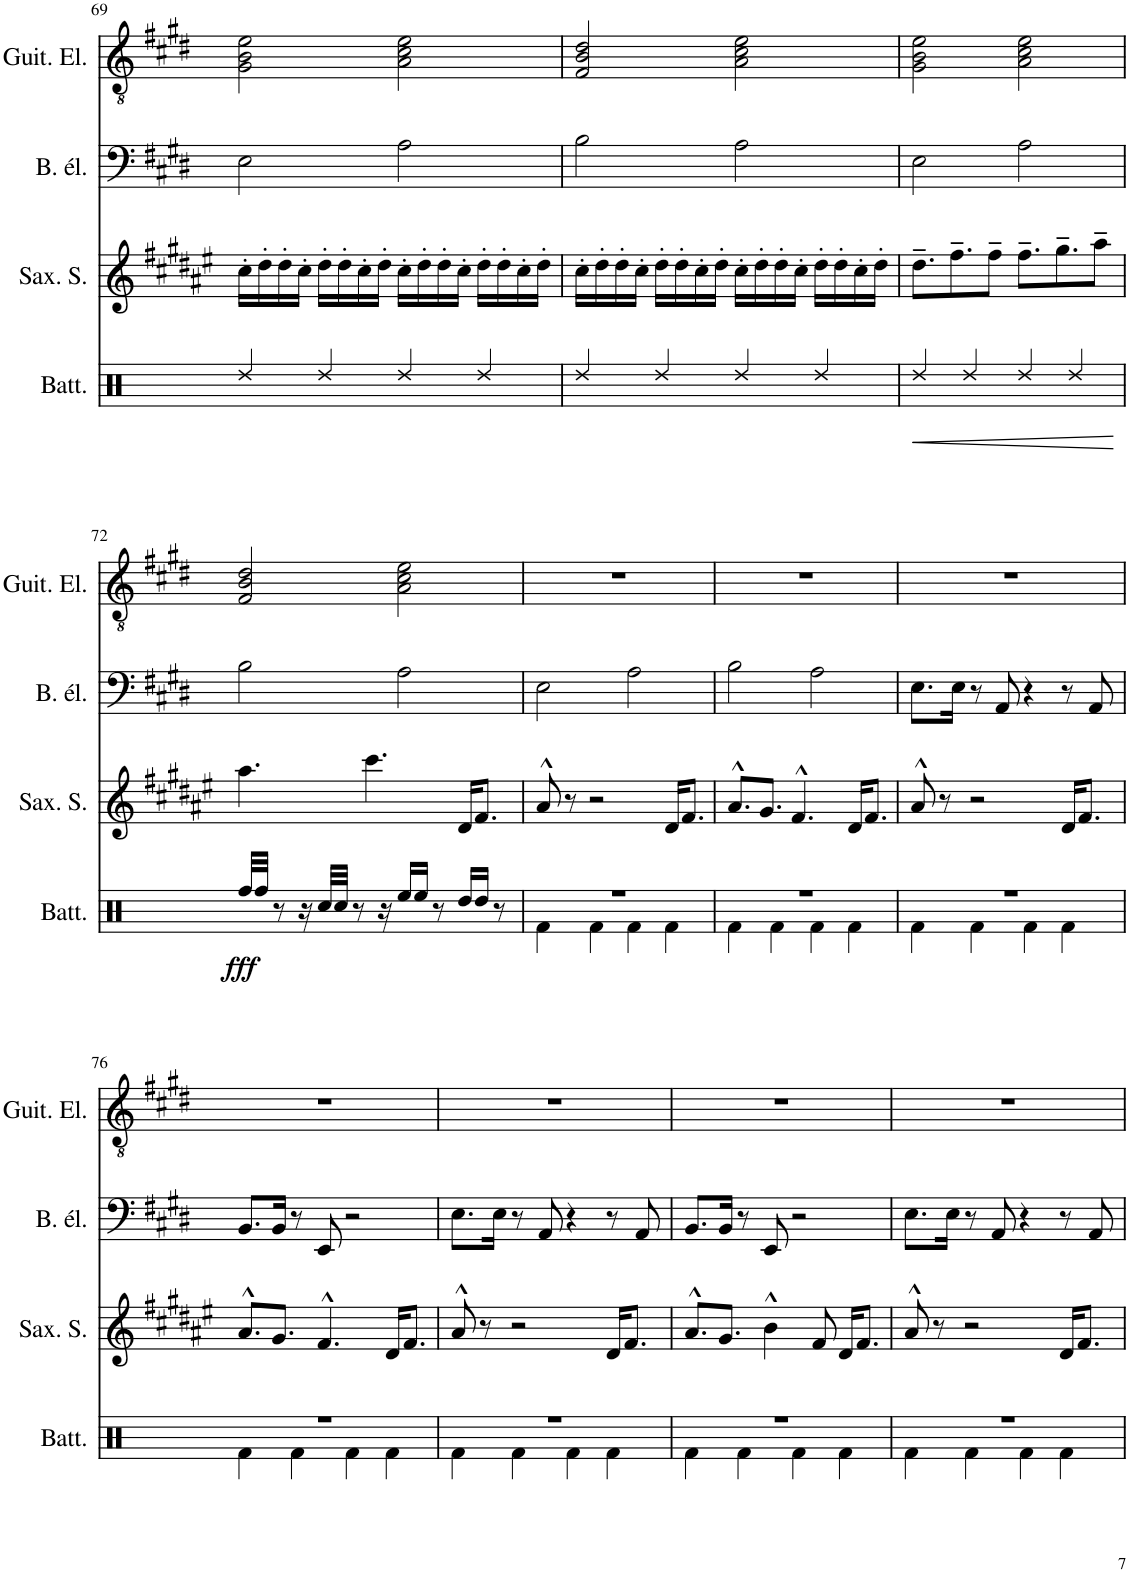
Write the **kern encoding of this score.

**kern	**dynam	**kern	**kern	**kern
*part4	*part4	*part3	*part2	*part1
*staff4	*staff4	*staff3	*staff2	*staff1
*I"Batterie	*	*I"Saxophone soprano	*I"Basse électrique	*I"Guitare électrique
*I'Batt.	*	*I'Sax. S.	*I'B. él.	*I'Guit. El.
!!LO:PB:g=z
*clefX	*	*clefG2	*clefF4	*clefGv2
*	*	*Trd1c2	*Trd7c12	*
*k[]	*	*k[f#c#g#d#a#e#]	*k[f#c#g#d#]	*k[f#c#g#d#]
*M2/2	*	*M2/2	*M2/2	*M2/2
*met(c|)	*	*met(c|)	*met(c|)	*met(c|)
=69	=69	=69	=69	=69
4Rdd/	.	16cc#'\LL	2E\	2G#\ 2B\ 2e\
.	.	16dd#'\	.	.
.	.	16dd#'\	.	.
.	.	16cc#'\JJ	.	.
4Rdd/	.	16dd#'\LL	.	.
.	.	16dd#'\	.	.
.	.	16cc#'\	.	.
.	.	16dd#'\JJ	.	.
4Rdd/	.	16cc#'\LL	2A\	2A\ 2c#\ 2e\
.	.	16dd#'\	.	.
.	.	16dd#'\	.	.
.	.	16cc#'\JJ	.	.
4Rdd/	.	16dd#'\LL	.	.
.	.	16dd#'\	.	.
.	.	16cc#'\	.	.
.	.	16dd#'\JJ	.	.
=70	=70	=70	=70	=70
4Rdd/	.	16cc#'\LL	2B\	2F#/ 2B/ 2d#/
.	.	16dd#'\	.	.
.	.	16dd#'\	.	.
.	.	16cc#'\JJ	.	.
4Rdd/	.	16dd#'\LL	.	.
.	.	16dd#'\	.	.
.	.	16cc#'\	.	.
.	.	16dd#'\JJ	.	.
4Rdd/	.	16cc#'\LL	2A\	2A\ 2c#\ 2e\
.	.	16dd#'\	.	.
.	.	16dd#'\	.	.
.	.	16cc#'\JJ	.	.
4Rdd/	.	16dd#'\LL	.	.
.	.	16dd#'\	.	.
.	.	16cc#'\	.	.
.	.	16dd#'\JJ	.	.
=71	=71	=71	=71	=71
!	!LO:HP:b	!	!	!
4Rdd/	<	8.dd#~\L	2E\	2G#\ 2B\ 2e\
.	.	8.ff#~\	.	.
4Rdd/	.	.	.	.
.	.	8ff#~\J	.	.
4Rdd/	.	8.ff#~\L	2A\	2A\ 2c#\ 2e\
.	.	8.gg#~\	.	.
4Rdd/	.	.	.	.
.	.	8aa#~\J	.	.
.	[	.	.	.
!!LO:LB:g=z
=72	=72	=72	=72	=72
!	!LO:DY:b	!	!	!
32Rff/LLL	fff	4.aa#\	2B\	2F#/ 2B/ 2d#/
32Rff/JJJ	.	.	.	.
8r	.	.	.	.
16r	.	.	.	.
32Rcc/LLL	.	.	.	.
32Rcc/JJJ	.	.	.	.
8r	.	.	.	.
.	.	4.ccc#\	.	.
16r	.	.	.	.
16Ree/LL	.	.	2A\	2A\ 2c#\ 2e\
16Ree/JJ	.	.	.	.
8r	.	.	.	.
16Rdd/LL	.	16d#/KL	.	.
16Rdd/JJ	.	8.f#/J	.	.
8r	.	.	.	.
=73	=73	=73	=73	=73
*^	*	*	*	*
1r	4Rf\	.	8a#^^/	2E\	1r
.	.	.	8r	.	.
.	4Rf\	.	2r	.	.
.	4Rf\	.	.	2A\	.
.	4Rf\	.	16d#/KL	.	.
.	.	.	8.f#/J	.	.
=74	=74	=74	=74	=74	=74
1r	4Rf\	.	8.a#^^/L	2B\	1r
.	.	.	8.g#/J	.	.
.	4Rf\	.	.	.	.
.	.	.	4.f#^^/	.	.
.	4Rf\	.	.	2A\	.
.	4Rf\	.	16d#/KL	.	.
.	.	.	8.f#/J	.	.
=75	=75	=75	=75	=75	=75
1r	4Rf\	.	8a#^^/	8.E\L	1r
.	.	.	8r	.	.
.	.	.	.	16E\Jk	.
.	4Rf\	.	2r	8r	.
.	.	.	.	8AA/	.
.	4Rf\	.	.	4r	.
.	4Rf\	.	16d#/KL	8r	.
.	.	.	8.f#/J	.	.
.	.	.	.	8AA/	.
!!LO:LB:g=z
=76	=76	=76	=76	=76	=76
1r	4Rf\	.	8.a#^^/L	8.BB/L	1r
.	.	.	8.g#/J	16BB/Jk	.
.	4Rf\	.	.	8r	.
.	.	.	4.f#^^/	8EE/	.
.	4Rf\	.	.	2r	.
.	4Rf\	.	16d#/KL	.	.
.	.	.	8.f#/J	.	.
=77	=77	=77	=77	=77	=77
1r	4Rf\	.	8a#^^/	8.E\L	1r
.	.	.	8r	.	.
.	.	.	.	16E\Jk	.
.	4Rf\	.	2r	8r	.
.	.	.	.	8AA/	.
.	4Rf\	.	.	4r	.
.	4Rf\	.	16d#/KL	8r	.
.	.	.	8.f#/J	.	.
.	.	.	.	8AA/	.
=78	=78	=78	=78	=78	=78
1r	4Rf\	.	8.a#^^/L	8.BB/L	1r
.	.	.	8.g#/J	16BB/Jk	.
.	4Rf\	.	.	8r	.
.	.	.	4b^^\	8EE/	.
.	4Rf\	.	.	2r	.
.	.	.	8f#/	.	.
.	4Rf\	.	16d#/KL	.	.
.	.	.	8.f#/J	.	.
=79	=79	=79	=79	=79	=79
1r	4Rf\	.	8a#^^/	8.E\L	1r
.	.	.	8r	.	.
.	.	.	.	16E\Jk	.
.	4Rf\	.	2r	8r	.
.	.	.	.	8AA/	.
.	4Rf\	.	.	4r	.
.	4Rf\	.	16d#/KL	8r	.
.	.	.	8.f#/J	.	.
.	.	.	.	8AA/	.
*v	*v	*	*	*	*
=	=	=	=	=
*-	*-	*-	*-	*-
